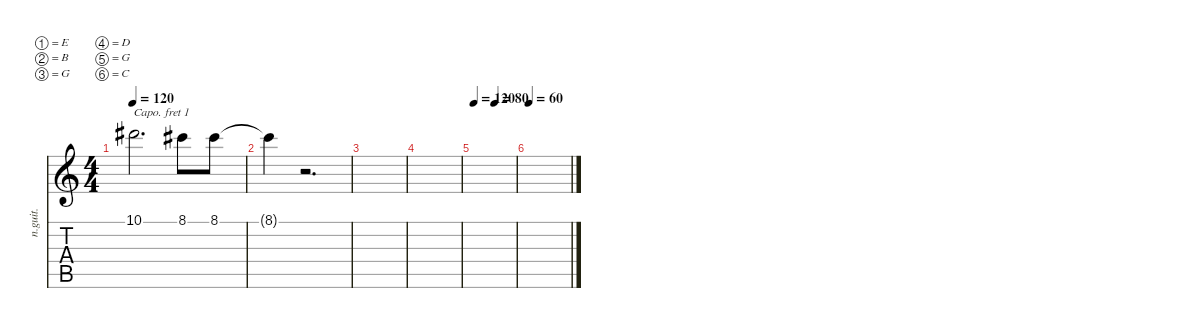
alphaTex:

\defaultSystemsLayout 4
\hideDynamics
\bracketExtendMode nobrackets
\otherSystemsTrackNameOrientation horizontal
\track ("Guitar 1" "n.guit.") {defaultSystemsLayout 6 instrument acousticguitarnylon}
\staff {score tabs}
\capo 1
\tuning (E4 B3 G3 D3 G2 C2)
\ts (4 4)
\tempo 120
\clef g2
\ks c
10.1{t}.2{d dy mf} 8.1.8{dy mp} 8.1.8 |
8.1{t}.4 r.2{d} |
|
|
\tempo 120
\tempo (80 0.5)
|
\tempo 60
